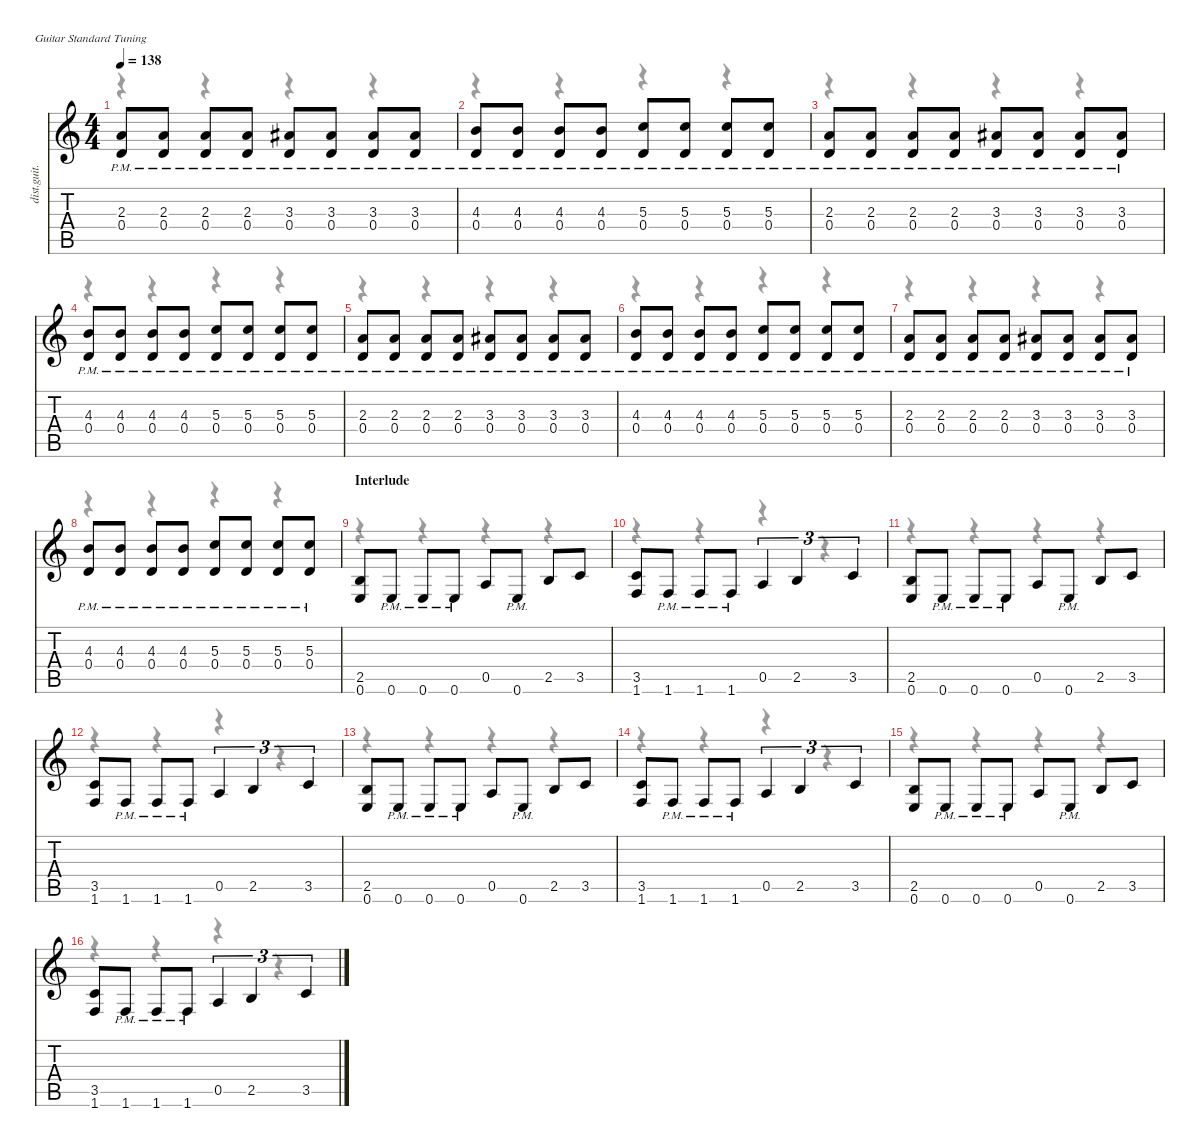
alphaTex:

\defaultSystemsLayout 4
\hideDynamics
\bracketExtendMode nobrackets
\track ("James Hetfield ( Rhythm )" "dist.guit.") {instrument distortionguitar}
\staff {score tabs}
\tuning (E4 B3 G3 D3 A2 E2)
\voice
\ts (4 4)
\tempo 138
\clef g2
\ks c
(2.3{pm} 0.4{pm}).8{dy f} (2.3{pm} 0.4{pm}).8 (2.3{pm} 0.4{pm}).8 (2.3{pm} 0.4{pm}).8 (3.3{pm acc #} 0.4{pm}).8 (3.3{pm acc #} 0.4{pm}).8 (3.3{pm acc #} 0.4{pm}).8 (3.3{pm acc #} 0.4{pm}).8 |
(4.3{pm} 0.4{pm}).8 (4.3{pm} 0.4{pm}).8 (4.3{pm} 0.4{pm}).8 (4.3{pm} 0.4{pm}).8 (5.3{pm} 0.4{pm}).8 (5.3{pm} 0.4{pm}).8 (5.3{pm} 0.4{pm}).8 (5.3{pm} 0.4{pm}).8 |
(2.3{pm} 0.4{pm}).8 (2.3{pm} 0.4{pm}).8 (2.3{pm} 0.4{pm}).8 (2.3{pm} 0.4{pm}).8 (3.3{pm acc #} 0.4{pm}).8 (3.3{pm acc #} 0.4{pm}).8 (3.3{pm acc #} 0.4{pm}).8 (3.3{pm acc #} 0.4{pm}).8 |
(4.3{pm} 0.4{pm}).8 (4.3{pm} 0.4{pm}).8 (4.3{pm} 0.4{pm}).8 (4.3{pm} 0.4{pm}).8 (5.3{pm} 0.4{pm}).8 (5.3{pm} 0.4{pm}).8 (5.3{pm} 0.4{pm}).8 (5.3{pm} 0.4{pm}).8 |
(2.3{pm} 0.4{pm}).8 (2.3{pm} 0.4{pm}).8 (2.3{pm} 0.4{pm}).8 (2.3{pm} 0.4{pm}).8 (3.3{pm acc #} 0.4{pm}).8 (3.3{pm acc #} 0.4{pm}).8 (3.3{pm acc #} 0.4{pm}).8 (3.3{pm acc #} 0.4{pm}).8 |
(4.3{pm} 0.4{pm}).8 (4.3{pm} 0.4{pm}).8 (4.3{pm} 0.4{pm}).8 (4.3{pm} 0.4{pm}).8 (5.3{pm} 0.4{pm}).8 (5.3{pm} 0.4{pm}).8 (5.3{pm} 0.4{pm}).8 (5.3{pm} 0.4{pm}).8 |
(2.3{pm} 0.4{pm}).8 (2.3{pm} 0.4{pm}).8 (2.3{pm} 0.4{pm}).8 (2.3{pm} 0.4{pm}).8 (3.3{pm acc #} 0.4{pm}).8 (3.3{pm acc #} 0.4{pm}).8 (3.3{pm acc #} 0.4{pm}).8 (3.3{pm acc #} 0.4{pm}).8 |
(4.3{pm} 0.4{pm}).8 (4.3{pm} 0.4{pm}).8 (4.3{pm} 0.4{pm}).8 (4.3{pm} 0.4{pm}).8 (5.3{pm} 0.4{pm}).8 (5.3{pm} 0.4{pm}).8 (5.3{pm} 0.4{pm}).8 (5.3{pm} 0.4{pm}).8 |
\section ("" "Interlude")
(2.5 0.6).8 0.6{pm}.8 0.6{pm}.8 0.6{pm}.8 0.5.8 0.6{pm}.8 2.5.8 3.5.8 |
(3.5 1.6).8 1.6{pm}.8 1.6{pm}.8 1.6{pm}.8 0.5.4{tu (3 2)} 2.5.4{tu (3 2)} 3.5.4{tu (3 2)} |
(2.5 0.6).8 0.6{pm}.8 0.6{pm}.8 0.6{pm}.8 0.5.8 0.6{pm}.8 2.5.8 3.5.8 |
(3.5 1.6).8 1.6{pm}.8 1.6{pm}.8 1.6{pm}.8 0.5.4{tu (3 2)} 2.5.4{tu (3 2)} 3.5.4{tu (3 2)} |
(2.5 0.6).8 0.6{pm}.8 0.6{pm}.8 0.6{pm}.8 0.5.8 0.6{pm}.8 2.5.8 3.5.8 |
(3.5 1.6).8 1.6{pm}.8 1.6{pm}.8 1.6{pm}.8 0.5.4{tu (3 2)} 2.5.4{tu (3 2)} 3.5.4{tu (3 2)} |
(2.5 0.6).8 0.6{pm}.8 0.6{pm}.8 0.6{pm}.8 0.5.8 0.6{pm}.8 2.5.8 3.5.8 |
(3.5 1.6).8 1.6{pm}.8 1.6{pm}.8 1.6{pm}.8 0.5.4{tu (3 2)} 2.5.4{tu (3 2)} 3.5.4{tu (3 2)}
\voice
\clef g2
\ottava regular
\simile none
\ks c
r.4{dy mf} r.4 r.4 r.4 |
r.4 r.4 r.4 r.4 |
r.4 r.4 r.4 r.4 |
r.4 r.4 r.4 r.4 |
r.4 r.4 r.4 r.4 |
r.4 r.4 r.4 r.4 |
r.4 r.4 r.4 r.4 |
r.4 r.4 r.4 r.4 |
r.4 r.4 r.4 r.4 |
r.4 r.4 r.4 r.4 |
r.4 r.4 r.4 r.4 |
r.4 r.4 r.4 r.4 |
r.4 r.4 r.4 r.4 |
r.4 r.4 r.4 r.4 |
r.4 r.4 r.4 r.4 |
r.4 r.4 r.4 r.4
